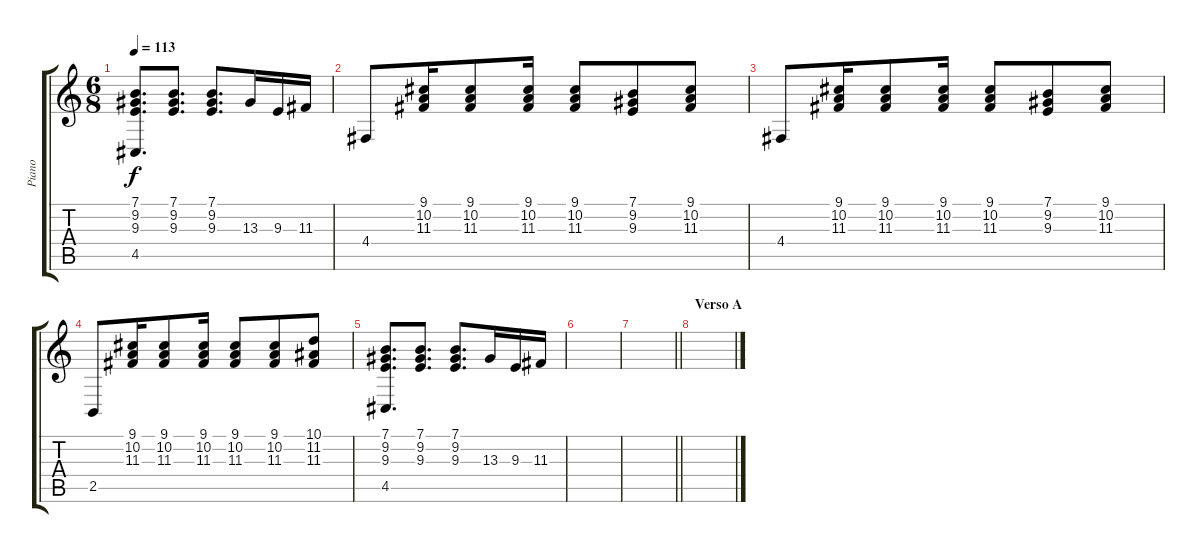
\track ("Piano" "Piano") {instrument electricgrandpiano}
\staff {score tabs}
\tuning (E4 B3 G3 D3 A2 E2) {hide}
\ts (6 8)
\tempo 113
\clef g2
\ks c
(7.1 9.2 9.3 4.5).8{d dy f} (7.1 9.2 9.3).8{d} (7.1 9.2 9.3).8{d} 13.3.16 9.3.16 11.3.16 |
4.4.8 (9.1 10.2 11.3).16 (9.1 10.2 11.3).8 (9.1 10.2 11.3).16 (9.1 10.2 11.3).8 (7.1 9.2 9.3).8 (9.1 10.2 11.3).8 |
4.4.8 (9.1 10.2 11.3).16 (9.1 10.2 11.3).8 (9.1 10.2 11.3).16 (9.1 10.2 11.3).8 (7.1 9.2 9.3).8 (9.1 10.2 11.3).8 |
2.5.8 (9.1 10.2 11.3).16 (9.1 10.2 11.3).8 (9.1 10.2 11.3).16 (9.1 10.2 11.3).8 (9.1 10.2 11.3).8 (10.1 11.2 11.3).8 |
(7.1 9.2 9.3 4.5).8{d} (7.1 9.2 9.3).8{d} (7.1 9.2 9.3).8{d} 13.3.16 9.3.16 11.3.16 |
|
\barLineRight lightlight
|
\section ("" "Verso A")
